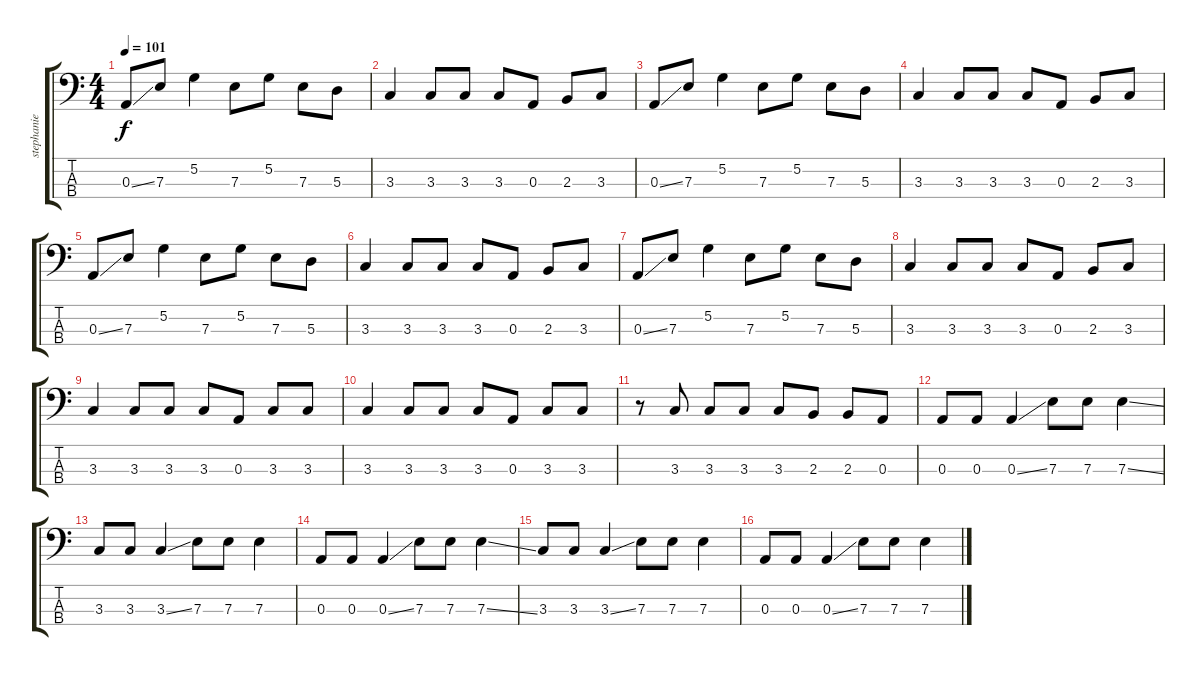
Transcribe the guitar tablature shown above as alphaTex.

\track ("stephanie ashworth" "stephanie ") {instrument electricbassfinger}
\staff {score tabs}
\tuning (G2 D2 A1 E1) {hide}
\ts (4 4)
\tempo 101
\clef f4
\ks c
0.3{ss}.8{dy f} 7.3.8 5.2.4 7.3.8 5.2.8 7.3.8 5.3.8 |
3.3.4 3.3.8 3.3.8 3.3.8 0.3.8 2.3.8 3.3.8 |
0.3{ss}.8 7.3.8 5.2.4 7.3.8 5.2.8 7.3.8 5.3.8 |
3.3.4 3.3.8 3.3.8 3.3.8 0.3.8 2.3.8 3.3.8 |
0.3{ss}.8 7.3.8 5.2.4 7.3.8 5.2.8 7.3.8 5.3.8 |
3.3.4 3.3.8 3.3.8 3.3.8 0.3.8 2.3.8 3.3.8 |
0.3{ss}.8 7.3.8 5.2.4 7.3.8 5.2.8 7.3.8 5.3.8 |
3.3.4 3.3.8 3.3.8 3.3.8 0.3.8 2.3.8 3.3.8 |
3.3.4 3.3.8 3.3.8 3.3.8 0.3.8 3.3.8 3.3.8 |
3.3.4 3.3.8 3.3.8 3.3.8 0.3.8 3.3.8 3.3.8 |
r.8 3.3.8 3.3.8 3.3.8 3.3.8 2.3.8 2.3.8 0.3.8 |
0.3.8 0.3.8 0.3{ss}.4 7.3.8 7.3.8 7.3{ss}.4 |
3.3.8 3.3.8 3.3{ss}.4 7.3.8 7.3.8 7.3.4 |
0.3.8 0.3.8 0.3{ss}.4 7.3.8 7.3.8 7.3{ss}.4 |
3.3.8 3.3.8 3.3{ss}.4 7.3.8 7.3.8 7.3.4 |
0.3.8 0.3.8 0.3{ss}.4 7.3.8 7.3.8 7.3{ss}.4
